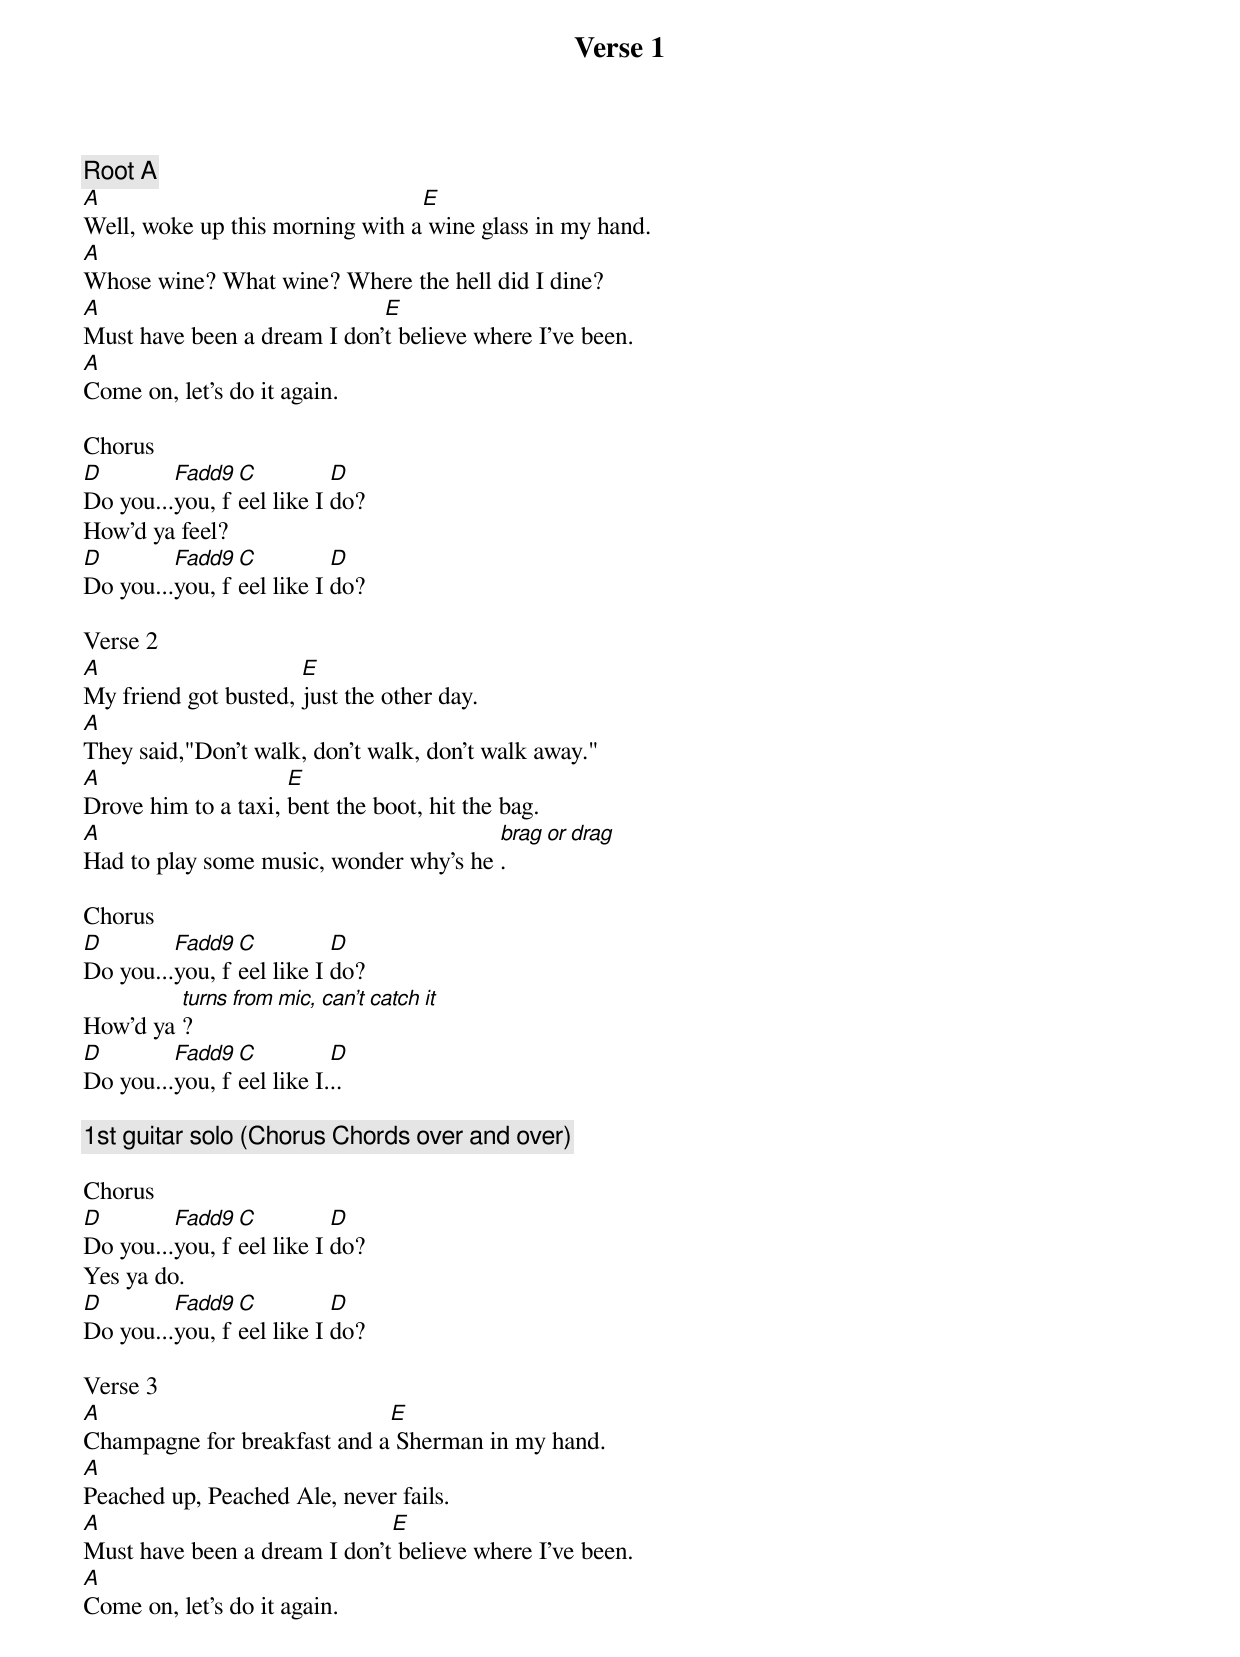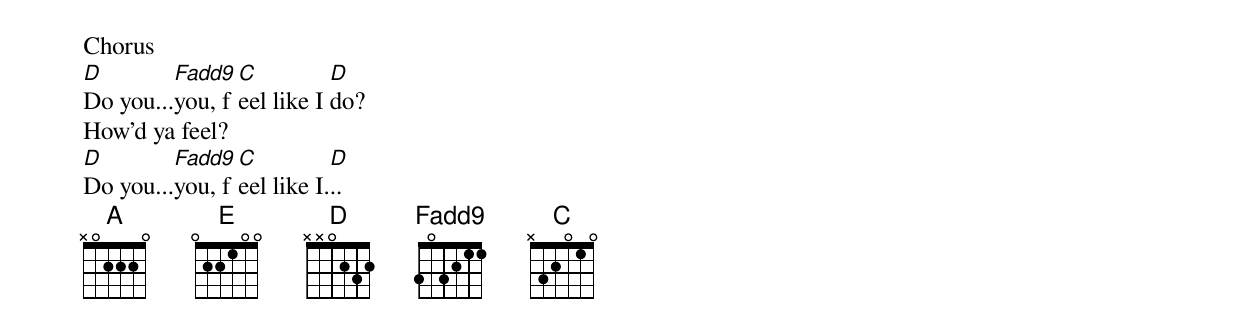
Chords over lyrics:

[Root] A

Verse 1
A                                E
Well, woke up this morning with a wine glass in my hand.
A
Whose wine? What wine? Where the hell did I dine?
A                            E
Must have been a dream I don't believe where I've been.
A
Come on, let's do it again.

Chorus
D        Fadd9 C          D
Do you...you, feel like I do?
How'd ya feel?
D        Fadd9 C          D
Do you...you, feel like I do?

Verse 2
A                     E
My friend got busted, just the other day.
A
They said,"Don't walk, don't walk, don't walk away."
A                    E
Drove him to a taxi, bent the boot, hit the bag.
A
Had to play some music, wonder why's he [brag or drag].

Chorus
D        Fadd9 C          D
Do you...you, feel like I do?
How'd ya [turns from mic, can't catch it]?
D        Fadd9 C          D
Do you...you, feel like I...

[1st guitar solo] (Chorus Chords over and over)

Chorus
D        Fadd9 C          D
Do you...you, feel like I do?
Yes ya do.
D        Fadd9 C          D
Do you...you, feel like I do?

Verse 3
A                            E
Champagne for breakfast and a Sherman in my hand.
A
Peached up, Peached Ale, never fails.
A                             E
Must have been a dream I don't believe where I've been.
A
Come on, let's do it again.

Chorus
D        Fadd9 C          D
Do you...you, feel like I do?
How'd ya feel?
D        Fadd9 C          D
Do you...you, feel like I...
